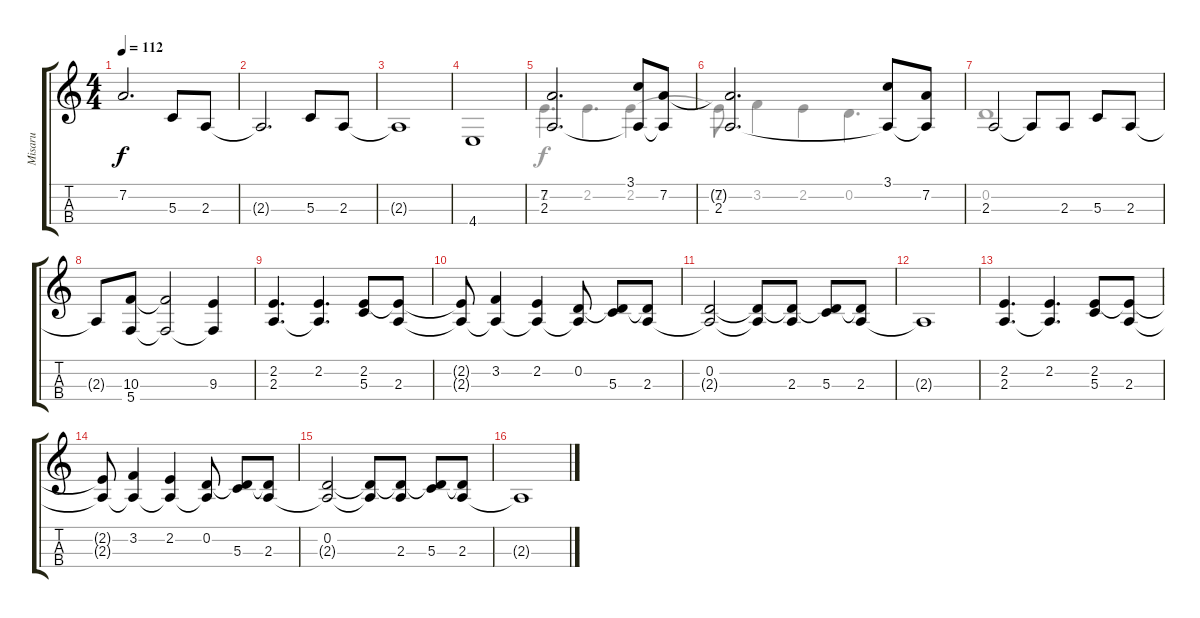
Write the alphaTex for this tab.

\track ("Misaru" "Misaru") {instrument pad3polysynth}
\staff {score tabs}
\tuning (A4 D4 G3 C3) {hide}
\voice
\ts (4 4)
\tempo 112
\clef g2
\ks c
7.2.2{d dy f} 5.3.8 2.3.8 |
2.3{t}.2{d} 5.3.8 2.3.8 |
2.3{t}.1 |
4.4.1 |
(7.2 2.3).2{d} (3.1 2.3{t}).8 (7.2 2.3{t}).8 |
(7.2{t} 2.3).2{d} (3.1 2.3{t}).8 (7.2 2.3{t}).8 |
2.3.2 2.3{t}.8 2.3.8 5.3.8 2.3.8 |
2.3{t}.8 (10.3 5.4).8 (10.3{t} 5.4{t}).2 (9.3 5.4{t}).4 |
(2.2 2.3).4{d} (2.2 2.3{t}).4{d} (2.2 5.3).8 (2.2{t} 2.3).8 |
(2.2{t} 2.3{t}).8 (3.2 2.3{t}).4 (2.2 2.3{t}).4 (0.2 2.3{t}).8 (0.2{t} 5.3).8 (0.2{t} 2.3).8 |
(0.2 2.3{t}).2 (0.2{t} 2.3{t}).8 (0.2{t} 2.3).8 (0.2{t} 5.3).8 (0.2{t} 2.3).8 |
2.3{t}.1 |
(2.2 2.3).4{d} (2.2 2.3{t}).4{d} (2.2 5.3).8 (2.2{t} 2.3).8 |
(2.2{t} 2.3{t}).8 (3.2 2.3{t}).4 (2.2 2.3{t}).4 (0.2 2.3{t}).8 (0.2{t} 5.3).8 (0.2{t} 2.3).8 |
(0.2 2.3{t}).2 (0.2{t} 2.3{t}).8 (0.2{t} 2.3).8 (0.2{t} 5.3).8 (0.2{t} 2.3).8 |
2.3{t}.1
\voice
\clef g2
\ottava regular
\simile none
\ks c
|
|
|
|
2.2.4{d} 2.2.4{d} 2.2.4 |
2.2{t}.8 3.2.4 2.2.4 0.2.4{d} |
0.2.1 |
|
|
|
|
|
|
|
|
